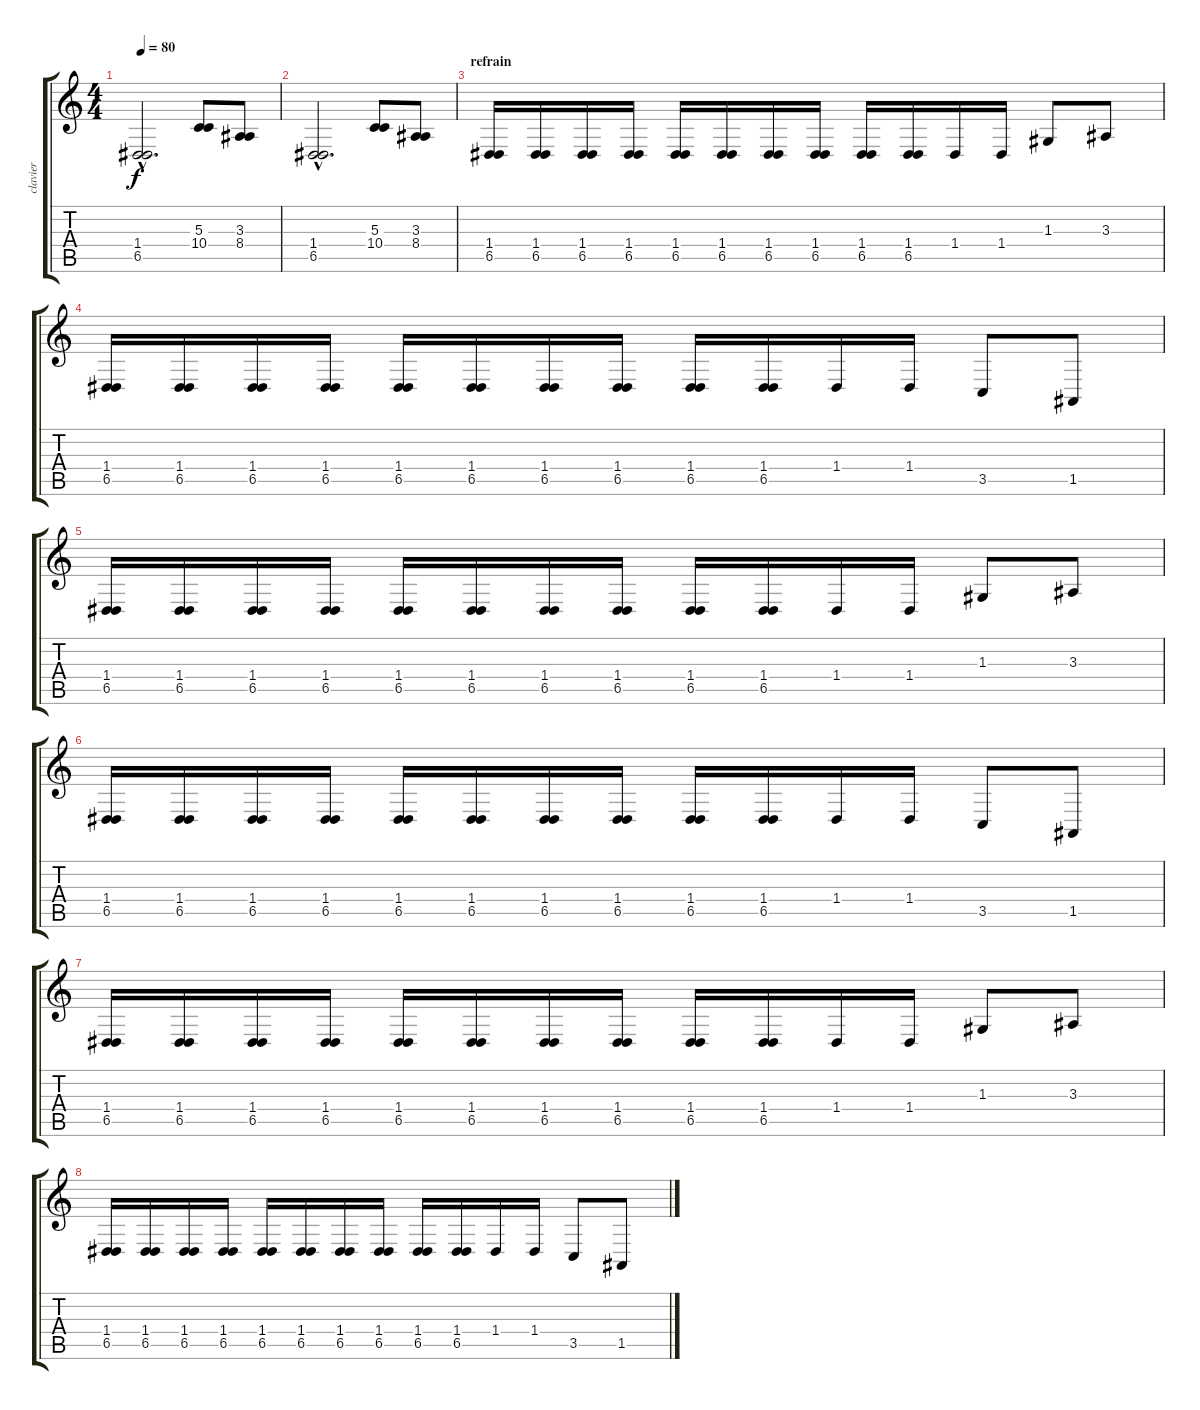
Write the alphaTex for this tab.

\track ("clavier" "clavier") {instrument fx8scifi}
\staff {score tabs}
\tuning (E4 B3 G3 D3 A2 E2) {hide}
\ts (4 4)
\tempo 80
\clef g2
\ks c
(1.4{hac} 6.5{hac}).2{d dy f} (5.3 10.4).8 (3.3 8.4).8 |
(1.4{hac} 6.5{hac}).2{d} (5.3 10.4).8 (3.3 8.4).8 |
\section ("" "refrain")
(1.4 6.5).16 (1.4 6.5).16 (1.4 6.5).16 (1.4 6.5).16 (1.4 6.5).16 (1.4 6.5).16 (1.4 6.5).16 (1.4 6.5).16 (1.4 6.5).16 (1.4 6.5).16 1.4.16 1.4.16 1.3.8 3.3.8 |
(1.4 6.5).16 (1.4 6.5).16 (1.4 6.5).16 (1.4 6.5).16 (1.4 6.5).16 (1.4 6.5).16 (1.4 6.5).16 (1.4 6.5).16 (1.4 6.5).16 (1.4 6.5).16 1.4.16 1.4.16 3.5.8 1.5.8 |
(1.4 6.5).16 (1.4 6.5).16 (1.4 6.5).16 (1.4 6.5).16 (1.4 6.5).16 (1.4 6.5).16 (1.4 6.5).16 (1.4 6.5).16 (1.4 6.5).16 (1.4 6.5).16 1.4.16 1.4.16 1.3.8 3.3.8 |
(1.4 6.5).16 (1.4 6.5).16 (1.4 6.5).16 (1.4 6.5).16 (1.4 6.5).16 (1.4 6.5).16 (1.4 6.5).16 (1.4 6.5).16 (1.4 6.5).16 (1.4 6.5).16 1.4.16 1.4.16 3.5.8 1.5.8 |
(1.4 6.5).16 (1.4 6.5).16 (1.4 6.5).16 (1.4 6.5).16 (1.4 6.5).16 (1.4 6.5).16 (1.4 6.5).16 (1.4 6.5).16 (1.4 6.5).16 (1.4 6.5).16 1.4.16 1.4.16 1.3.8 3.3.8 |
(1.4 6.5).16 (1.4 6.5).16 (1.4 6.5).16 (1.4 6.5).16 (1.4 6.5).16 (1.4 6.5).16 (1.4 6.5).16 (1.4 6.5).16 (1.4 6.5).16 (1.4 6.5).16 1.4.16 1.4.16 3.5.8 1.5.8
